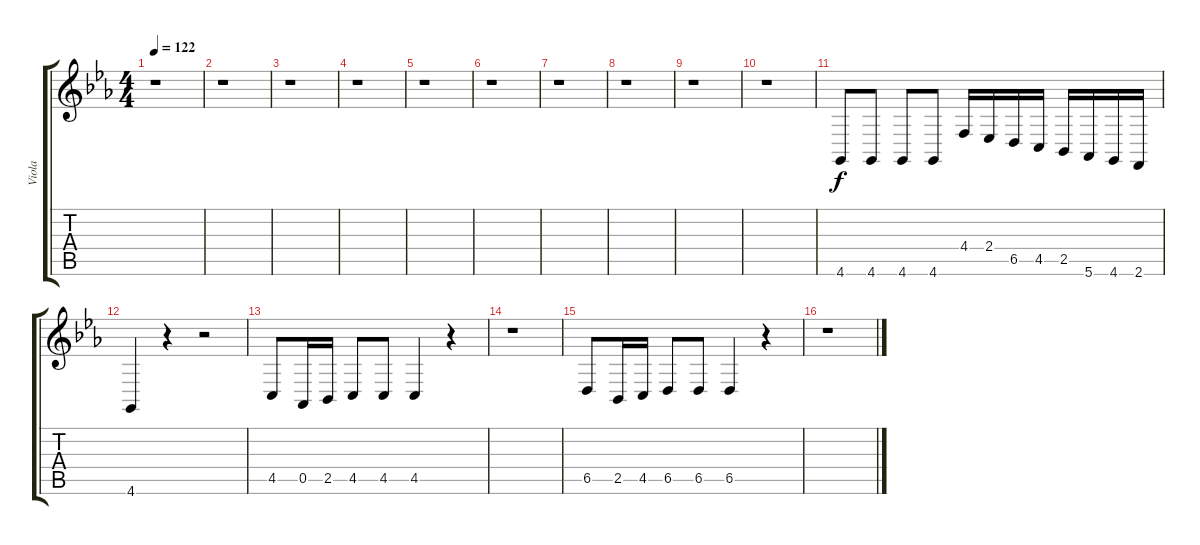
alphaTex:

\track ("Viola" "Viola") {instrument viola}
\staff {score tabs}
\tuning (Eb4 Bb3 Gb3 Db3 Ab2 Eb2) {hide}
\ts (4 4)
\tempo 122
\clef g2
\ks eb
r.1{dy f} |
r.1 |
r.1 |
r.1 |
r.1 |
r.1 |
r.1 |
r.1 |
r.1 |
r.1 |
4.6.8 4.6.8 4.6.8 4.6.8 4.4.16 2.4.16 6.5.16 4.5.16 2.5.16 5.6.16 4.6.16 2.6.16 |
4.6.4 r.4 r.2 |
4.5.8 0.5.16 2.5.16 4.5.8 4.5.8 4.5.4 r.4 |
r.1 |
6.5.8 2.5.16 4.5.16 6.5.8 6.5.8 6.5.4 r.4 |
r.1
